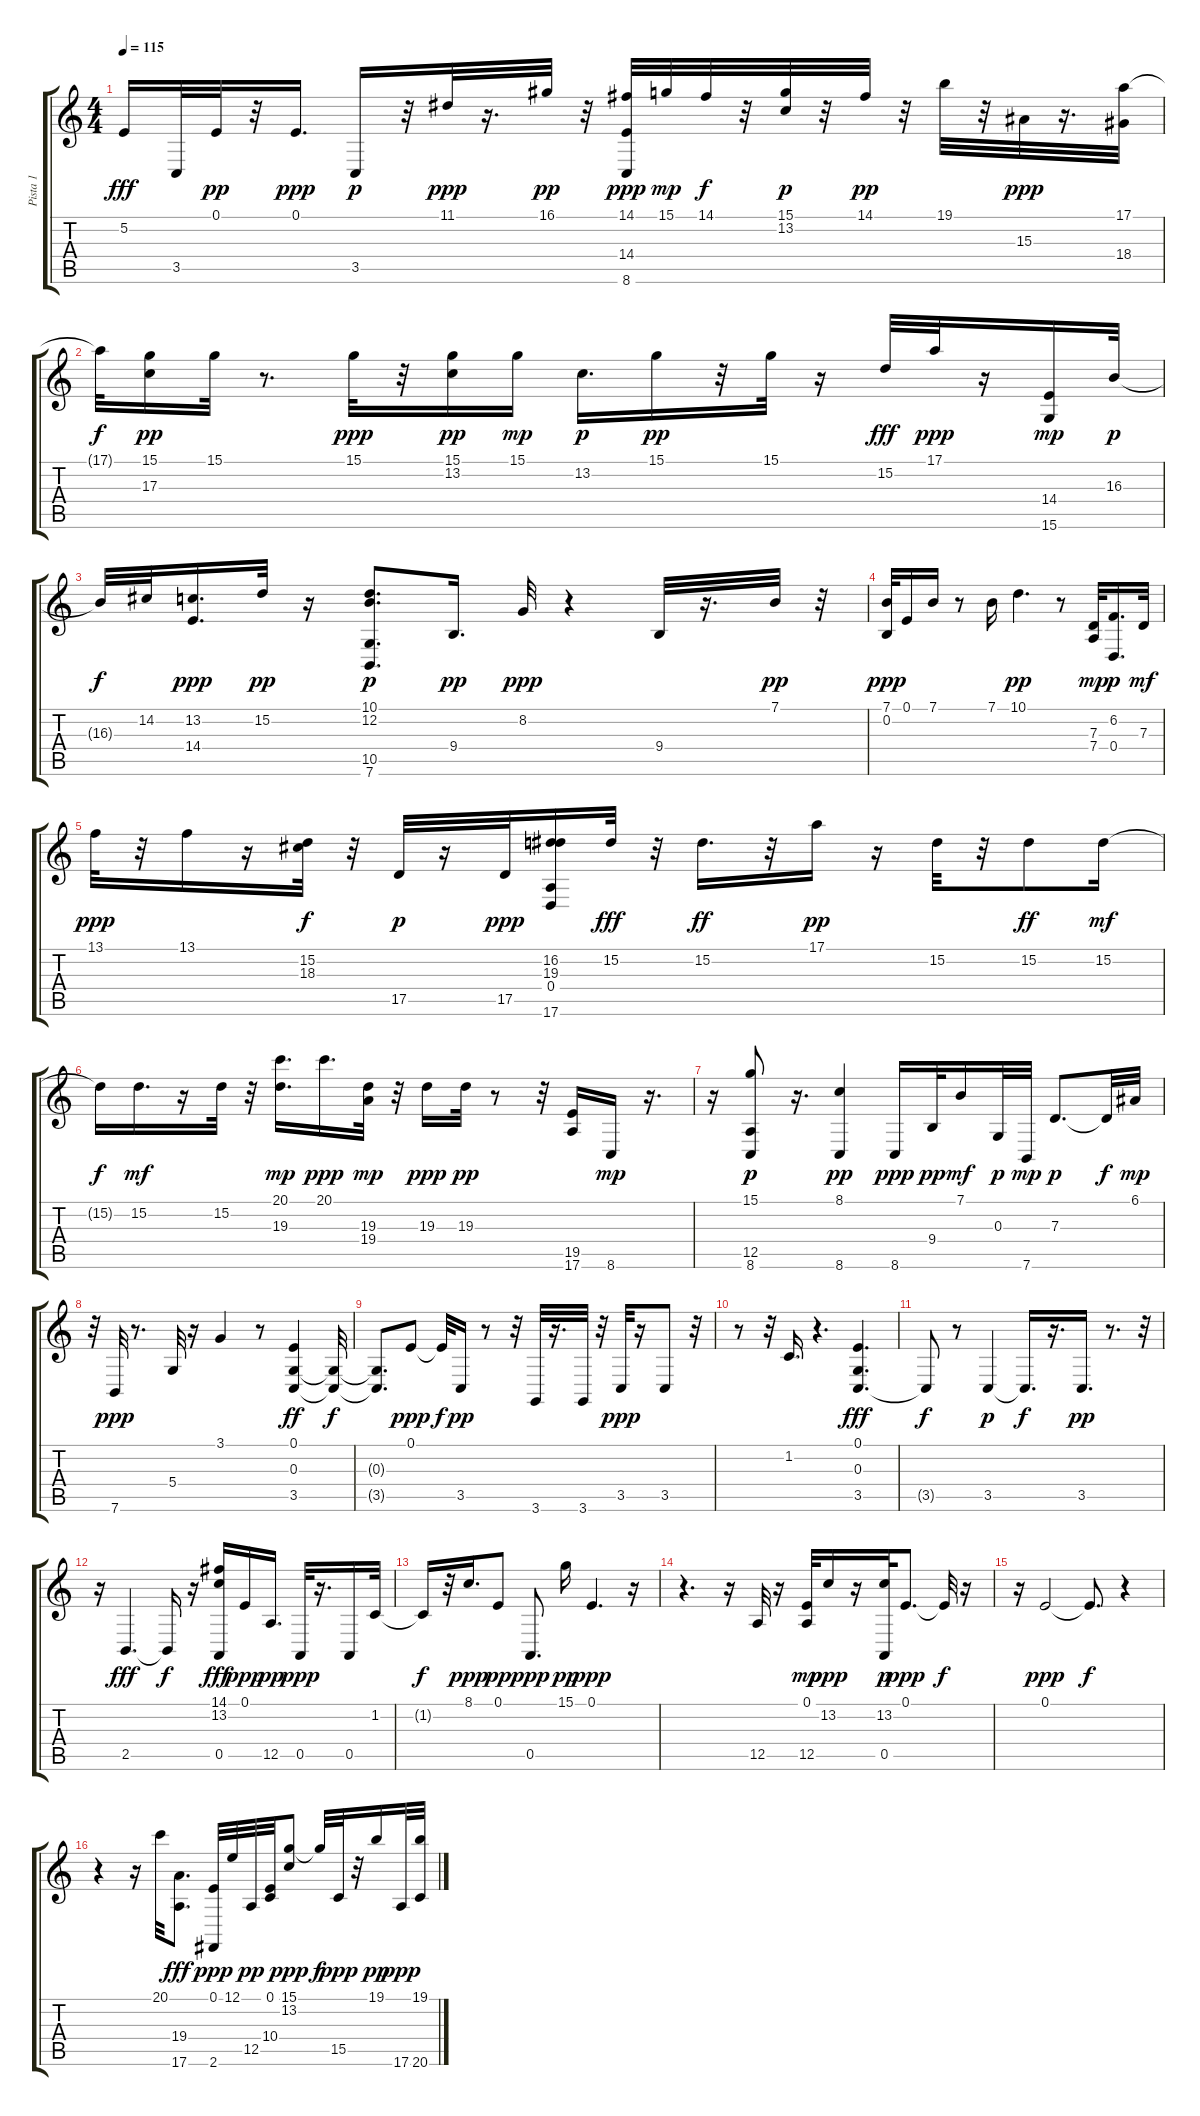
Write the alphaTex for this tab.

\track ("Pista 1" "Pista 1") {instrument acousticgrandpiano}
\staff {score tabs}
\tuning (E4 B3 G3 D3 A2 E2) {hide}
\ts (4 4)
\tempo 115
\clef g2
\ks c
5.2.16{dy fff} 3.5.32 0.1.32{dy pp} r.32 0.1.16{d dy ppp} 3.5.16{dy p} r.32 11.1.32{dy ppp} r.16{d} 16.1.32{dy pp} r.32 (14.1 14.4 8.6).32{dy ppp} 15.1.32{dy mp} 14.1.32{dy f} r.32 (15.1 13.2).32{dy p} r.32 14.1.32{dy pp} r.32 19.1.32 r.32 15.3.32{dy ppp} r.16{d} (17.1 18.4).32 |
17.1{t}.32{dy f} (15.1 17.3).16{dy pp} 15.1.32 r.8{d} 15.1.32{dy ppp} r.32 (15.1 13.2).16{dy pp} 15.1.16{dy mp} 13.2.16{d dy p} 15.1.16{dy pp} r.32 15.1.32 r.16 15.2.32{dy fff} 17.1.32{dy ppp} r.16 (14.4 15.6).16{dy mp} 16.3.32{dy p} |
16.3{t}.32{dy f} 14.2.32 (13.2 14.4).16{d dy ppp} 15.2.32{dy pp} r.16 (10.1 12.2 10.5 7.6).8{d dy p} 9.4.16{d dy pp} 8.2.32{dy ppp} r.4 9.4.32 r.16{d} 7.1.32{dy pp} r.32 |
(7.1 0.2).32{dy ppp} 0.1.16 7.1.16 r.8 7.1.16 10.1.4{d dy pp} r.8 (7.3 7.4).32{dy mp} (6.2 0.4).16{d dy p} 7.3.32{dy mf} |
13.1.32{dy ppp} r.32 13.1.16 r.16 (15.2 18.3).32{dy f} r.32 17.5.32{dy p} r.16 17.5.32{dy ppp} (16.2 19.3 0.4 17.6).16 15.2.32{dy fff} r.32 15.2.16{d dy ff} r.32 17.1.16{dy pp} r.16 15.2.32 r.32 15.2.8{dy ff} 15.2.16{dy mf} |
15.2{t}.16{dy f} 15.2.16{d dy mf} r.16 15.2.32 r.32 (20.1 19.3).16{d dy mp} 20.1.16{d dy ppp} (19.3 19.4).32{dy mp} r.32 19.3.16{dy ppp} 19.3.32{dy pp} r.8 r.32 (19.5 17.6).16 8.6.16{dy mp} r.16{d} |
r.16 (15.1 12.5 8.6).8{dy p} r.16{d} (8.1 8.6).4{dy pp} 8.6.16{dy ppp} 9.4.32{dy pp} 7.1.16{dy mf} 0.3.32{dy p} 7.6.32{dy mp} 7.3.8{d dy p} 7.3{t}.32{dy f} 6.1.32{dy mp} |
r.32 7.6.32{dy ppp} r.8{d} 5.4.32 r.16 3.1.4 r.8 (0.1 0.3 3.5).4{dy ff} (0.3{t} 3.5{t}).32{dy f} |
(0.3{t} 3.5{t}).8{d} 0.1.8{dy ppp} 0.1{t}.32{dy f} 3.5.16{dy pp} r.8 r.32 3.6.32 r.16{d} 3.6.32 r.32 3.5.32{dy ppp} r.16 3.5.8 r.32 |
r.8 r.32 1.2.16{d} r.4{d} (0.1 0.3 3.5).4{d dy fff} |
3.5{t}.8{dy f} r.8 3.5.4{dy p} 3.5{t}.16{d dy f} r.16{d} 3.5.16{d dy pp} r.8{d} r.32 |
r.16 2.5.4{d dy fff} 2.5{t}.16{dy f} r.16 (14.1 13.2 0.5).16{dy fff} 0.1.16{dy ppp} 12.5.16{d dy pp} 0.5.32{dy ppp} r.16{d} 0.5.16 1.2.32 |
1.2{t}.16{dy f} r.32 8.1.16{d dy ppp} 0.1.8{dy pp} 0.5.8{d dy ppp} 15.1.16{dy pp} 0.1.4{d dy ppp} r.16 |
r.4{d} r.16 12.5.32 r.16 (0.1 12.5).32{dy mp} 13.2.16{dy ppp} r.16 (13.2 0.5).32{dy p} 0.1.8{d dy ppp} 0.1{t}.32{dy f} r.16 |
r.16 0.1.2{dy ppp} 0.1{t}.8{d dy f} r.4 |
r.4 r.16 20.1.32 (19.4 17.6).8{d dy fff} (0.1 2.6).32{dy ppp} 12.1.32 12.5.32{dy pp} (0.1 10.4).32 (15.1 13.2).8{dy ppp} 15.1{t}.32{dy f} 15.5.32{dy ppp} r.32 19.1.16{dy pp} 17.6.32{dy ppp} (19.1 20.6).32
